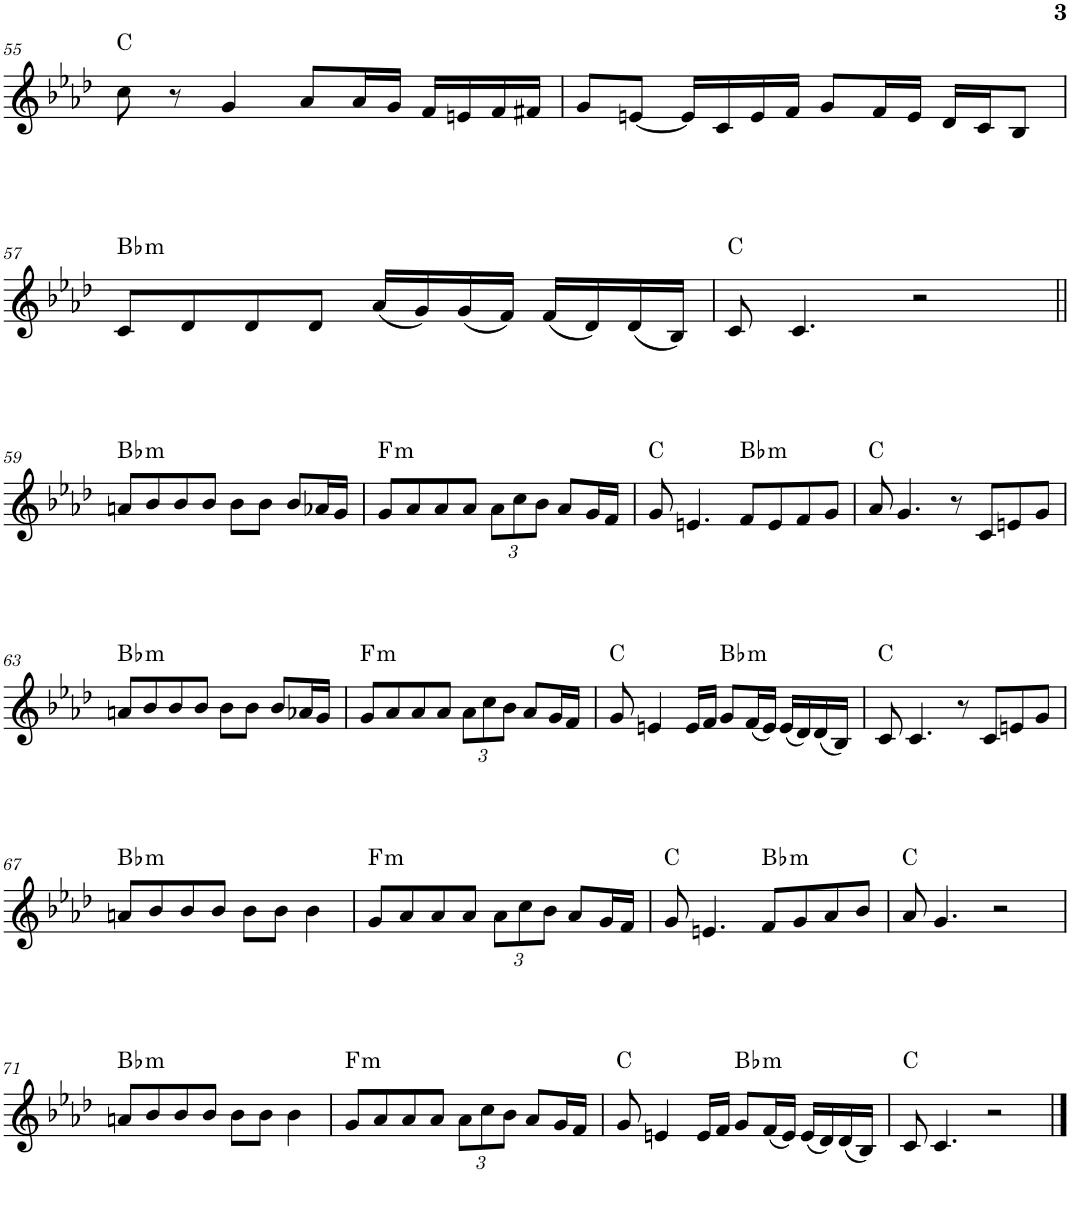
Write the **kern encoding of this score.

**kern	**harte
*part1	*part1
*staff1	*
*I"Piano	*
*I'Pno.	*
!!LO:PB:g=z
*clefG2	*
*k[b-e-a-d-]	*
*M4/4	*
=55	=55
8cc\	C:maj
8r	.
4g/	.
8a-/L	.
16a-/L	.
16g/JJ	.
16f/LL	.
16en/	.
16f/	.
16f#X/JJ	.
=56	=56
8g/L	.
[8en/J	.
16e/LL]	.
16c/	.
16e/	.
16f/JJ	.
8g/L	.
16f/L	.
16e/JJ	.
16d-/LL	.
16c/J	.
8B-/J	.
!!LO:LB:g=z
=57	=57
!	!LO:H:kt=m
8c/L	Bb:min
8d-/	.
8d-/	.
8d-/J	.
(16a-/LL	.
16g/)	.
(16g/	.
16f/JJ)	.
(16f/LL	.
16d-/)	.
(16d-/	.
16B-/JJ)	.
=58	=58
8c/	C:maj
4.c/	.
2r	.
!!LO:LB:g=z
=59||	=59||
!	!LO:H:kt=m
8an/L	Bb:min
8b-/	.
8b-/	.
8b-/J	.
8b-\L	.
8b-\J	.
8b-/L	.
16a-X/L	.
16g/JJ	.
=60	=60
!	!LO:H:kt=m
8g/L	F:min
8a-/	.
8a-/	.
8a-/J	.
*Xbrackettup	*
12a-\L	.
12cc\	.
12b-\J	.
8a-/L	.
16g/L	.
16f/JJ	.
=61	=61
8g/	C:maj
4.en/	.
!	!LO:H:kt=m
8f/L	Bb:min
8e/	.
8f/	.
8g/J	.
=62	=62
8a-/	C:maj
4.g/	.
8r	.
8c/L	.
8en/	.
8g/J	.
!!LO:LB:g=z
=63	=63
!	!LO:H:kt=m
8an/L	Bb:min
8b-/	.
8b-/	.
8b-/J	.
8b-\L	.
8b-\J	.
8b-/L	.
16a-X/L	.
16g/JJ	.
=64	=64
!	!LO:H:kt=m
8g/L	F:min
8a-/	.
8a-/	.
8a-/J	.
12a-\L	.
12cc\	.
12b-\J	.
8a-/L	.
16g/L	.
16f/JJ	.
=65	=65
8g/	C:maj
4en/	.
16e/LL	.
16f/JJ	.
!	!LO:H:kt=m
8g/L	Bb:min
(16f/L	.
16e/JJ)	.
(16e/LL	.
16d-/)	.
(16d-/	.
16B-/JJ)	.
=66	=66
8c/	C:maj
4.c/	.
8r	.
8c/L	.
8en/	.
8g/J	.
!!LO:LB:g=z
=67	=67
!	!LO:H:kt=m
8an/L	Bb:min
8b-/	.
8b-/	.
8b-/J	.
8b-\L	.
8b-\J	.
4b-\	.
=68	=68
!	!LO:H:kt=m
8g/L	F:min
8a-/	.
8a-/	.
8a-/J	.
12a-\L	.
12cc\	.
12b-\J	.
8a-/L	.
16g/L	.
16f/JJ	.
=69	=69
8g/	C:maj
4.en/	.
!	!LO:H:kt=m
8f/L	Bb:min
8g/	.
8a-/	.
8b-/J	.
=70	=70
8a-/	C:maj
4.g/	.
2r	.
!!LO:LB:g=z
=71	=71
!	!LO:H:kt=m
8an/L	Bb:min
8b-/	.
8b-/	.
8b-/J	.
8b-\L	.
8b-\J	.
4b-\	.
=72	=72
!	!LO:H:kt=m
8g/L	F:min
8a-/	.
8a-/	.
8a-/J	.
12a-\L	.
12cc\	.
12b-\J	.
8a-/L	.
16g/L	.
16f/JJ	.
=73	=73
8g/	C:maj
4en/	.
16e/LL	.
16f/JJ	.
!	!LO:H:kt=m
8g/L	Bb:min
(16f/L	.
16e/JJ)	.
(16e/LL	.
16d-/)	.
(16d-/	.
16B-/JJ)	.
=74	=74
8c/	C:maj
4.c/	.
2r	.
==	==
*-	*-
